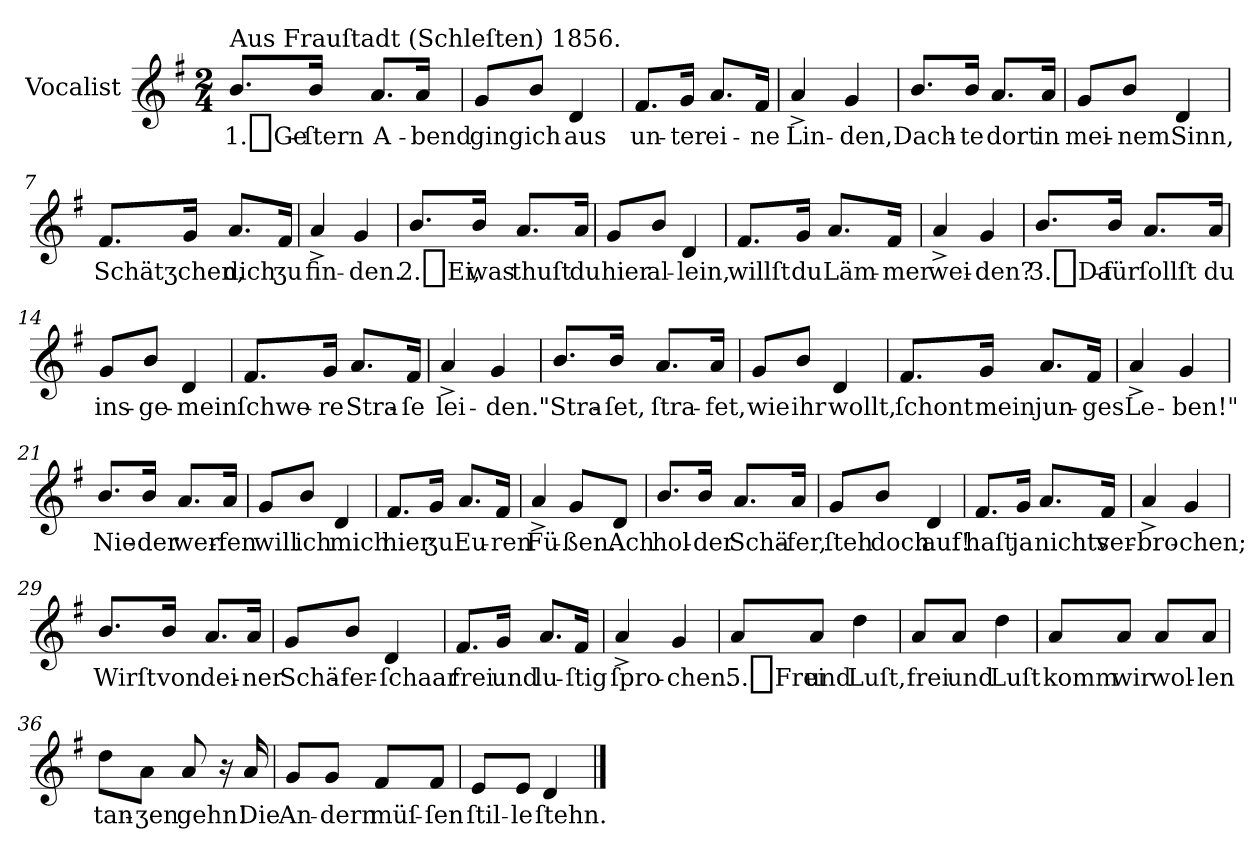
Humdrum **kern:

**kern	**text
*part1	*part1
*staff1	*staff1
*I"Vocalist	*
*k[f#]	*
*G:	*
*M2/4	*
=1	=1
!LO:TX:a:t=Aus Frauſtadt (Schleſten) 1856.	!
8.b/L	1._Ge-
16b/Jk	-ſtern
8.aL	A-
16aJk	-bend
=2	=2
8gL	ging
8b/J	ich
4d	aus
=3	=3
8.f#L	un-
16gJk	-ter
8.aL	ei-
16f#Jk	-ne
=4	=4
4a^	Lin-
4g	-den,
=5	=5
8.b/L	Dach-
16b/Jk	-te
8.aL	dort
16aJk	in
=6	=6
8gL	mei-
8b/J	-nem
4d	Sinn,
=7	=7
8.f#L	Schätʒchen,
16gJk	.
8.aL	dich
16f#Jk	ʒu
=8	=8
4a^	fin-
4g	-den.
=9	=9
8.b/L	2._Ei,
16b/Jk	was
8.aL	thuſt
16aJk	du
=10	=10
8gL	hier
8b/J	al-
4d	-lein,
=11	=11
8.f#L	willſt
16gJk	du
8.aL	Läm-
16f#Jk	-mer
=12	=12
4a^	wei-
4g	-den?
=13	=13
8.b/L	3._Da-
16b/Jk	-für
8.aL	ſollſt
16aJk	du
=14	=14
8gL	ins-
8b/J	-ge-
4d	-mein
=15	=15
8.f#L	ſchwe-
16gJk	-re
8.aL	Stra-
16f#Jk	-ſe
=16	=16
4a^	lei-
4g	-den.
=17	=17
8.b/L	"Stra-
16b/Jk	-ſet,
8.aL	ſtra-
16aJk	-fet,
=18	=18
8gL	wie
8b/J	ihr
4d	wollt,
=19	=19
8.f#L	ſchont
16gJk	mein
8.aL	jun-
16f#Jk	-ges
=20	=20
4a^	Le-
4g	-ben!"
=21	=21
8.b/L	Nie-
16b/Jk	-der
8.aL	wer-
16aJk	-fen
=22	=22
8gL	will
8b/J	ich
4d	mich
=23	=23
8.f#L	hier
16gJk	ʒu
8.aL	Eu-
16f#Jk	-ren
=24	=24
4a^	Fü-
8gL	-ßen.
8dJ	Ach
=25	=25
8.b/L	hol-
16b/Jk	der
8.aL	Schä-
16aJk	-fer,
=26	=26
8gL	ſteh
8b/J	doch
4d	auf!
=27	=27
8.f#L	haſt
16gJk	ja
8.aL	nichts
16f#Jk	ver-
=28	=28
4a^	-bro-
4g	-chen;
=29	=29
8.b/L	Wirſt
16b/Jk	von
8.aL	dei-
16aJk	-ner
=30	=30
8gL	Schä-
8b/J	-fer-
4d	-ſchaar
=31	=31
8.f#L	frei
16gJk	und
8.aL	lu-
16f#Jk	-ſtig
=32	=32
4a^	ſpro-
4g	-chen.
=33	=33
8aL	5._Frei
8aJ	und
4dd	Luſt,
=34	=34
8aL	frei
8aJ	und
4dd	Luſt
=35	=35
8aL	komm
8aJ	wir
8aL	wol-
8aJ	-len
=36	=36
8ddL	tan-
8aJ	-ʒen
8a	gehn!
16r	.
16a	Die
=37	=37
8gL	An-
8gJ	-dern
8f#L	müſ-
8f#J	-ſen
=38	=38
8eL	ſtil-
8eJ	-le
4d	-ſtehn.
==	==
*-	*-
